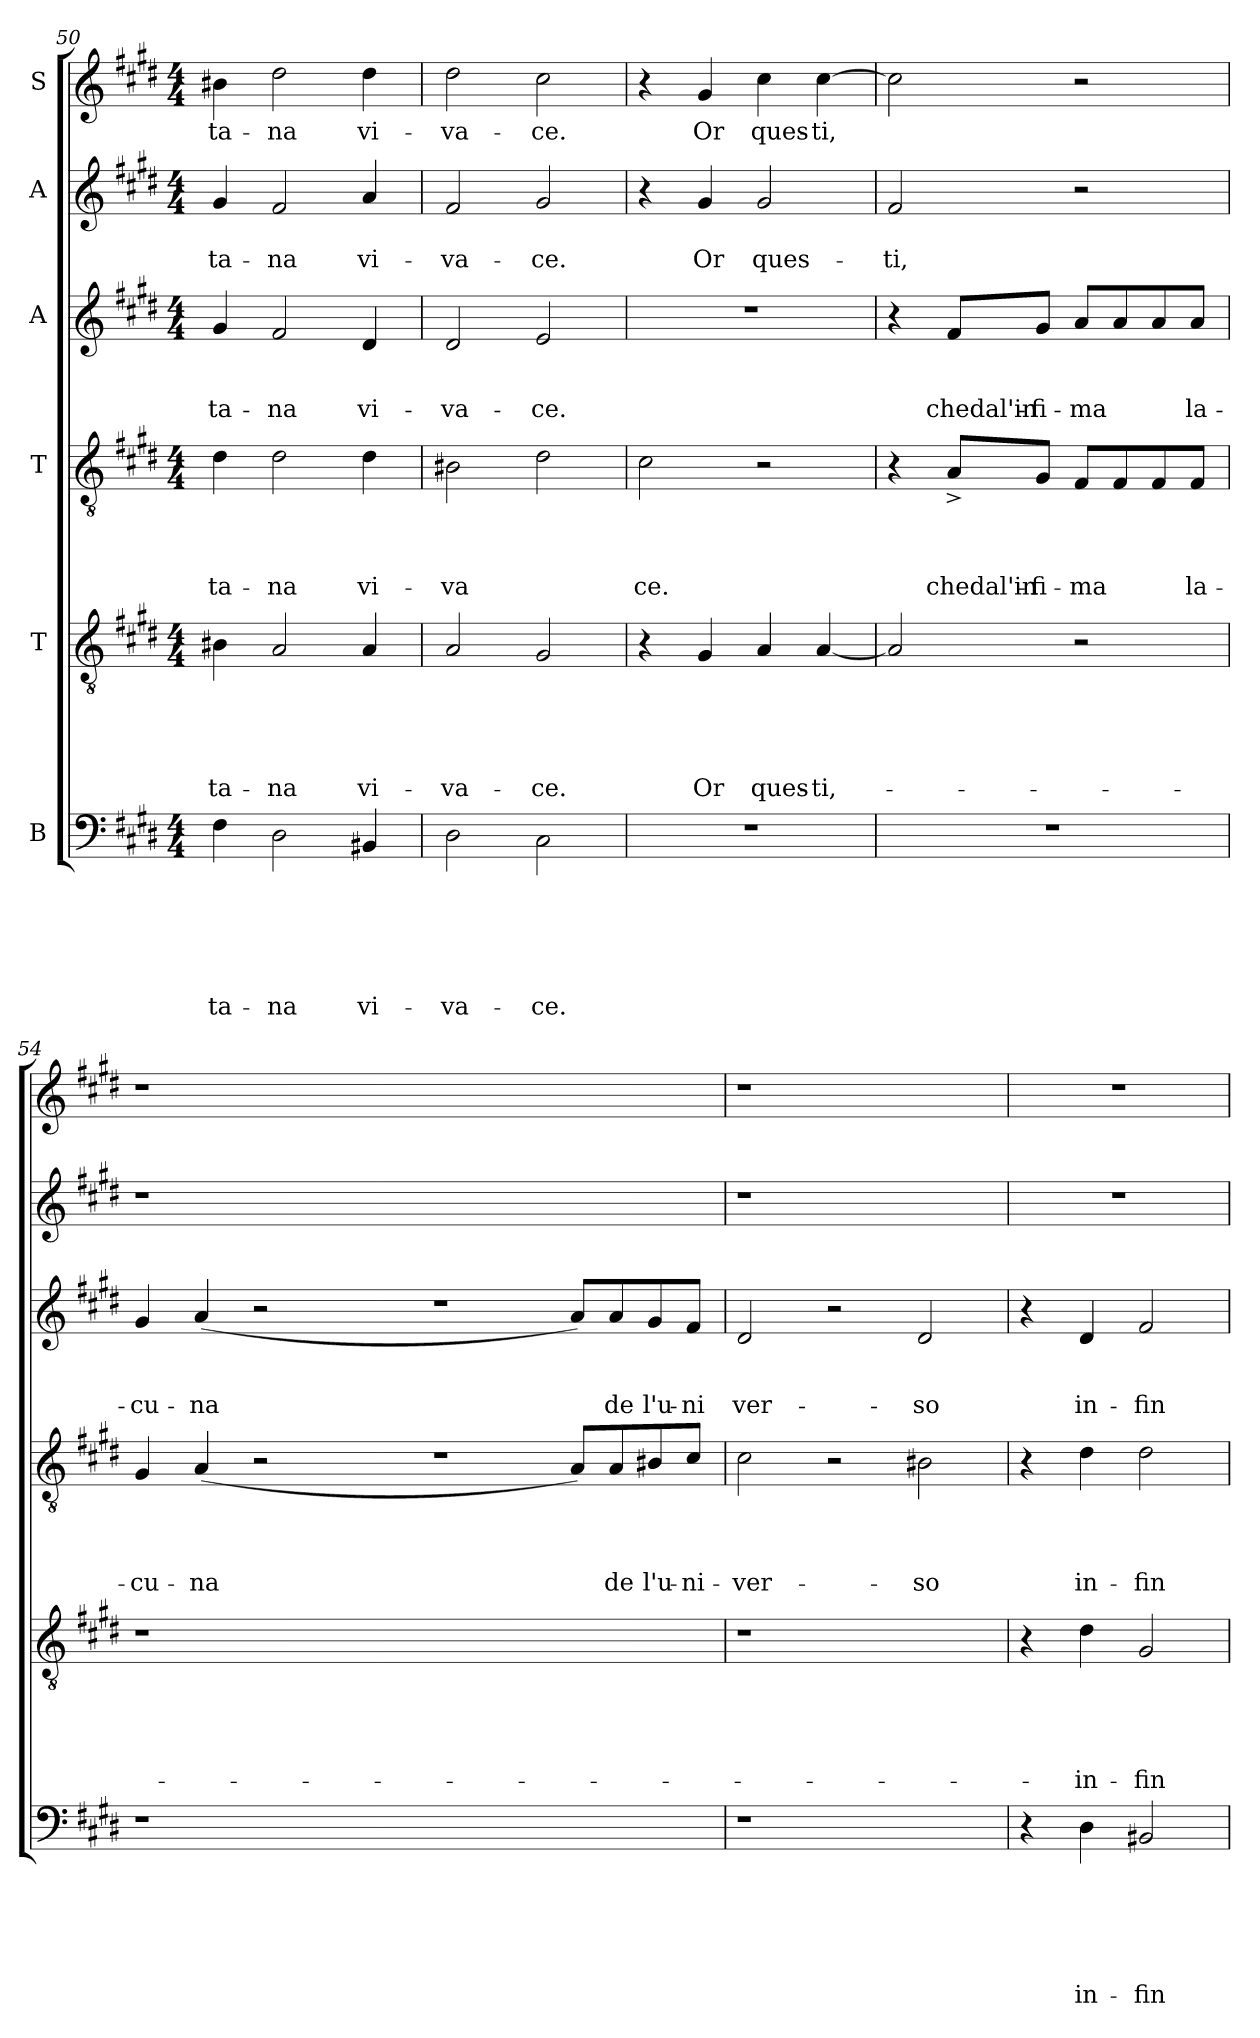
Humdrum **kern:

**kern	**text	**text	**text	**text	**text	**text	**kern	**text	**text	**text	**text	**text	**kern	**text	**text	**text	**text	**kern	**text	**text	**text	**kern	**text	**text	**kern	**text
*part6	*part6	*part6	*part6	*part6	*part6	*part6	*part5	*part5	*part5	*part5	*part5	*part5	*part4	*part4	*part4	*part4	*part4	*part3	*part3	*part3	*part3	*part2	*part2	*part2	*part1	*part1
*staff6	*staff6	*staff6	*staff6	*staff6	*staff6	*staff6	*staff5	*staff5	*staff5	*staff5	*staff5	*staff5	*staff4	*staff4	*staff4	*staff4	*staff4	*staff3	*staff3	*staff3	*staff3	*staff2	*staff2	*staff2	*staff1	*staff1
*I"B	*	*	*	*	*	*	*I"T	*	*	*	*	*	*I"T	*	*	*	*	*I"A	*	*	*	*I"A	*	*	*I"S	*
*clefF4	*	*	*	*	*	*	*clefGv2	*	*	*	*	*	*clefGv2	*	*	*	*	*clefG2	*	*	*	*clefG2	*	*	*clefG2	*
*k[f#c#g#d#]	*	*	*	*	*	*	*k[f#c#g#d#]	*	*	*	*	*	*k[f#c#g#d#]	*	*	*	*	*k[f#c#g#d#]	*	*	*	*k[f#c#g#d#]	*	*	*k[f#c#g#d#]	*
*E:	*	*	*	*	*	*	*E:	*	*	*	*	*	*E:	*	*	*	*	*E:	*	*	*	*E:	*	*	*E:	*
*M4/4	*	*	*	*	*	*	*M4/4	*	*	*	*	*	*M4/4	*	*	*	*	*M4/4	*	*	*	*M4/4	*	*	*M4/4	*
=50	=50	=50	=50	=50	=50	=50	=50	=50	=50	=50	=50	=50	=50	=50	=50	=50	=50	=50	=50	=50	=50	=50	=50	=50	=50	=50
!	!	!	!	!	!	!LO:LY:b:rj	!	!	!	!	!	!LO:LY:b:rj	!	!	!	!	!LO:LY:b:rj	!	!	!	!LO:LY:b:rj	!	!	!LO:LY:b:rj	!	!LO:LY:b:rj
4F#\	.	.	.	.	.	-ta-	4B#X\	.	.	.	.	-ta-	4d#\	.	.	.	-ta-	4g#/	.	.	-ta-	4g#/	.	-ta-	4b#X\	-ta-
!	!	!	!	!	!	!LO:LY:b	!	!	!	!	!	!LO:LY:b	!	!	!	!	!LO:LY:b	!	!	!	!LO:LY:b	!	!	!LO:LY:b	!	!LO:LY:b
2D#\	.	.	.	.	.	-na	2A/	.	.	.	.	-na	2d#\	.	.	.	-na	2f#/	.	.	-na	2f#/	.	-na	2dd#\	-na
!	!	!	!	!	!	!LO:LY:b	!	!	!	!	!	!LO:LY:b	!	!	!	!	!LO:LY:b	!	!	!	!LO:LY:b	!	!	!LO:LY:b	!	!LO:LY:b
4BB#X/	.	.	.	.	.	vi-	4A/	.	.	.	.	vi-	4d#\	.	.	.	vi-	4d#/	.	.	vi-	4a/	.	vi-	4dd#\	vi-
!!LO:PB:g=z
=51	=51	=51	=51	=51	=51	=51	=51	=51	=51	=51	=51	=51	=51	=51	=51	=51	=51	=51	=51	=51	=51	=51	=51	=51	=51	=51
!	!	!	!	!	!	!LO:LY:b	!	!	!	!	!	!LO:LY:b	!	!	!	!	!LO:LY:b	!	!	!	!LO:LY:b	!	!	!LO:LY:b	!	!LO:LY:b
2D#\	.	.	.	.	.	-va-	2A/	.	.	.	.	-va-	2B#X\	.	.	.	-va	2d#/	.	.	-va-	2f#/	.	-va-	2dd#\	-va-
!	!	!	!	!	!	!LO:LY:b	!	!	!	!	!	!LO:LY:b	!	!	!	!	!	!	!	!	!LO:LY:b	!	!	!LO:LY:b	!	!LO:LY:b
2C#\	.	.	.	.	.	-ce.	2G#/	.	.	.	.	-ce.	2d#\	.	.	.	.	2e/	.	.	-ce.	2g#/	.	-ce.	2cc#\	-ce.
=52	=52	=52	=52	=52	=52	=52	=52	=52	=52	=52	=52	=52	=52	=52	=52	=52	=52	=52	=52	=52	=52	=52	=52	=52	=52	=52
!	!	!	!	!	!	!	!	!	!	!	!	!	!	!	!	!	!LO:LY:b	!	!	!	!	!	!	!	!	!
1r	.	.	.	.	.	.	4r	.	.	.	.	.	2c#\	.	.	.	ce.	1r	.	.	.	4r	.	.	4r	.
!	!	!	!	!	!	!	!	!	!	!	!	!LO:LY:b	!	!	!	!	!	!	!	!	!	!	!	!LO:LY:b	!	!LO:LY:b
.	.	.	.	.	.	.	4G#/	.	.	.	.	Or	.	.	.	.	.	.	.	.	.	4g#/	.	Or	4g#/	Or
!	!	!	!	!	!	!	!	!	!	!	!	!LO:LY:b	!	!	!	!	!	!	!	!	!	!	!	!LO:LY:b	!	!LO:LY:b
.	.	.	.	.	.	.	4A/	.	.	.	.	ques-	2r	.	.	.	.	.	.	.	.	2g#/	.	ques-	4cc#\	ques-
!	!	!	!	!	!	!	!	!	!	!	!	!LO:LY:b	!	!	!	!	!	!	!	!	!	!	!	!	!	!LO:LY:b:rj
.	.	.	.	.	.	.	[<4A/	.	.	.	.	-ti,-	.	.	.	.	.	.	.	.	.	.	.	.	[>4cc#\	-ti,
=53	=53	=53	=53	=53	=53	=53	=53	=53	=53	=53	=53	=53	=53	=53	=53	=53	=53	=53	=53	=53	=53	=53	=53	=53	=53	=53
!	!	!	!	!	!	!	!	!	!	!	!	!	!	!	!	!	!	!	!	!	!	!	!	!LO:LY:b:rj	!	!
1r	.	.	.	.	.	.	2A/]	.	.	.	.	.	4r	.	.	.	.	4r	.	.	.	2f#/	.	-ti,	2cc#\]	.
!	!	!	!	!	!	!	!	!	!	!	!	!	!	!	!	!	!LO:LY:b	!	!	!	!LO:LY:b	!	!	!	!	!
.	.	.	.	.	.	.	.	.	.	.	.	.	8A^</L	.	.	.	chedal'in-	8f#/L	.	.	chedal'in-	.	.	.	.	.
!	!	!	!	!	!	!	!	!	!	!	!	!	!	!	!	!	!LO:LY:b	!	!	!	!LO:LY:b	!	!	!	!	!
.	.	.	.	.	.	.	.	.	.	.	.	.	8G#/J	.	.	.	-fi-	8g#/J	.	.	-fi-	.	.	.	.	.
!	!	!	!	!	!	!	!	!	!	!	!	!	!	!	!	!	!LO:LY:b	!	!	!	!LO:LY:b	!	!	!	!	!
.	.	.	.	.	.	.	2r	.	.	.	.	.	8F#/L	.	.	.	-ma	8a/L	.	.	-ma	2r	.	.	2r	.
.	.	.	.	.	.	.	.	.	.	.	.	.	8F#/	.	.	.	.	8a/	.	.	.	.	.	.	.	.
.	.	.	.	.	.	.	.	.	.	.	.	.	8F#/	.	.	.	.	8a/	.	.	.	.	.	.	.	.
!	!	!	!	!	!	!	!	!	!	!	!	!	!	!	!	!	!LO:LY:b	!	!	!	!LO:LY:b	!	!	!	!	!
.	.	.	.	.	.	.	.	.	.	.	.	.	8F#/J	.	.	.	la-	8a/J	.	.	la-	.	.	.	.	.
=54	=54	=54	=54	=54	=54	=54	=54	=54	=54	=54	=54	=54	=54	=54	=54	=54	=54	=54	=54	=54	=54	=54	=54	=54	=54	=54
!LO:N:vis=1	!	!	!	!	!	!	!LO:N:vis=1	!	!	!	!	!	!	!	!	!	!LO:LY:b	!	!	!	!LO:LY:b	!LO:N:vis=1	!	!	!LO:N:vis=1	!
1r	.	.	.	.	.	.	1r	.	.	.	.	.	4G#/	.	.	.	-cu-	4g#/	.	.	-cu-	1r	.	.	1r	.
!	!	!	!	!	!	!	!	!	!	!	!	!	!	!	!	!	!LO:LY:b	!	!	!	!LO:LY:b	!	!	!	!	!
.	.	.	.	.	.	.	.	.	.	.	.	.	(<4A/	.	.	.	-na	(<4a/	.	.	-na	.	.	.	.	.
.	.	.	.	.	.	.	.	.	.	.	.	.	2r	.	.	.	.	2r	.	.	.	.	.	.	.	.
0ryy	.	.	.	.	.	.	0ryy	.	.	.	.	.	2ryy	.	.	.	.	2ryy	.	.	.	0ryy	.	.	0ryy	.
.	.	.	.	.	.	.	.	.	.	.	.	.	1r	.	.	.	.	1r	.	.	.	.	.	.	.	.
.	.	.	.	.	.	.	.	.	.	.	.	.	8A/L)	.	.	.	.	8a/L)	.	.	.	.	.	.	.	.
!	!	!	!	!	!	!	!	!	!	!	!	!	!	!	!	!	!LO:LY:b	!	!	!	!LO:LY:b	!	!	!	!	!
.	.	.	.	.	.	.	.	.	.	.	.	.	8A/	.	.	.	de	8a/	.	.	de	.	.	.	.	.
!	!	!	!	!	!	!	!	!	!	!	!	!	!	!	!	!	!LO:LY:b	!	!	!	!LO:LY:b	!	!	!	!	!
.	.	.	.	.	.	.	.	.	.	.	.	.	8B#X/	.	.	.	l'u-	8g#/	.	.	l'u-	.	.	.	.	.
!	!	!	!	!	!	!	!	!	!	!	!	!	!	!	!	!	!LO:LY:b:rj	!	!	!	!LO:LY:b:rj	!	!	!	!	!
.	.	.	.	.	.	.	.	.	.	.	.	.	8c#/J	.	.	.	-ni-	8f#/J	.	.	-ni	.	.	.	.	.
=55	=55	=55	=55	=55	=55	=55	=55	=55	=55	=55	=55	=55	=55	=55	=55	=55	=55	=55	=55	=55	=55	=55	=55	=55	=55	=55
!	!	!	!	!	!	!	!	!	!	!	!	!	!	!	!	!	!LO:LY:b	!	!	!	!LO:LY:b	!	!	!	!	!
1r	.	.	.	.	.	.	1r	.	.	.	.	.	2c#\	.	.	.	-ver-	2d#/	.	.	ver-	1r	.	.	1r	.
.	.	.	.	.	.	.	.	.	.	.	.	.	2r	.	.	.	.	2r	.	.	.	.	.	.	.	.
!	!	!	!	!	!	!	!	!	!	!	!	!	!	!	!	!	!LO:LY:b	!	!	!	!LO:LY:b	!	!	!	!	!
2ryy	.	.	.	.	.	.	2ryy	.	.	.	.	.	2B#X\	.	.	.	-so	2d#/	.	.	-so	2ryy	.	.	2ryy	.
!!LO:LB:g=z
=56	=56	=56	=56	=56	=56	=56	=56	=56	=56	=56	=56	=56	=56	=56	=56	=56	=56	=56	=56	=56	=56	=56	=56	=56	=56	=56
4r	.	.	.	.	.	.	4r	.	.	.	.	.	4r	.	.	.	.	4r	.	.	.	1r	.	.	1r	.
!	!	!	!	!	!	!LO:LY:b	!	!	!	!	!	!LO:LY:b	!	!	!	!	!LO:LY:b	!	!	!	!LO:LY:b	!	!	!	!	!
4D#\	.	.	.	.	.	in-	4d#\	.	.	.	.	-in-	4d#\	.	.	.	in-	4d#/	.	.	in-	.	.	.	.	.
!	!	!	!	!	!	!LO:LY:b	!	!	!	!	!	!LO:LY:b	!	!	!	!	!LO:LY:b	!	!	!	!LO:LY:b	!	!	!	!	!
2BB#X/	.	.	.	.	.	-fin	2G#/	.	.	.	.	-fin	2d#\	.	.	.	-fin	2f#/	.	.	-fin	.	.	.	.	.
=	=	=	=	=	=	=	=	=	=	=	=	=	=	=	=	=	=	=	=	=	=	=	=	=	=	=
*-	*-	*-	*-	*-	*-	*-	*-	*-	*-	*-	*-	*-	*-	*-	*-	*-	*-	*-	*-	*-	*-	*-	*-	*-	*-	*-
